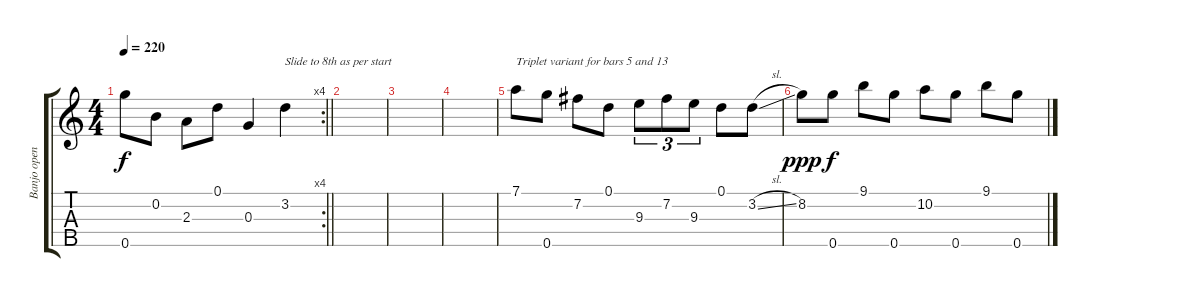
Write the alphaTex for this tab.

\track ("Banjo open G" "Banjo open") {instrument banjo}
\staff {score tabs}
\tuning (D4 B3 G3 D3 G4) {hide}
\displaytranspose 12
\rc 4
\ts (4 4)
\tempo 220
\clef g2
\barLineRight lightlight
\ks c
0.5.8{dy f} 0.2.8 2.3.8 0.1.8 0.3.4 3.2.4{txt "Slide to 8th as per start"} |
|
|
|
7.1.8{txt "Triplet variant for bars 5 and 13"} 0.5.8 7.2.8 0.1.8 9.3.8{tu (3 2)} 7.2.8{tu (3 2)} 9.3.8{tu (3 2)} 0.1.8 3.2{sl}.8 |
8.2.8{dy ppp} 0.5.8{dy f} 9.1.8 0.5.8 10.2.8 0.5.8 9.1.8 0.5.8
